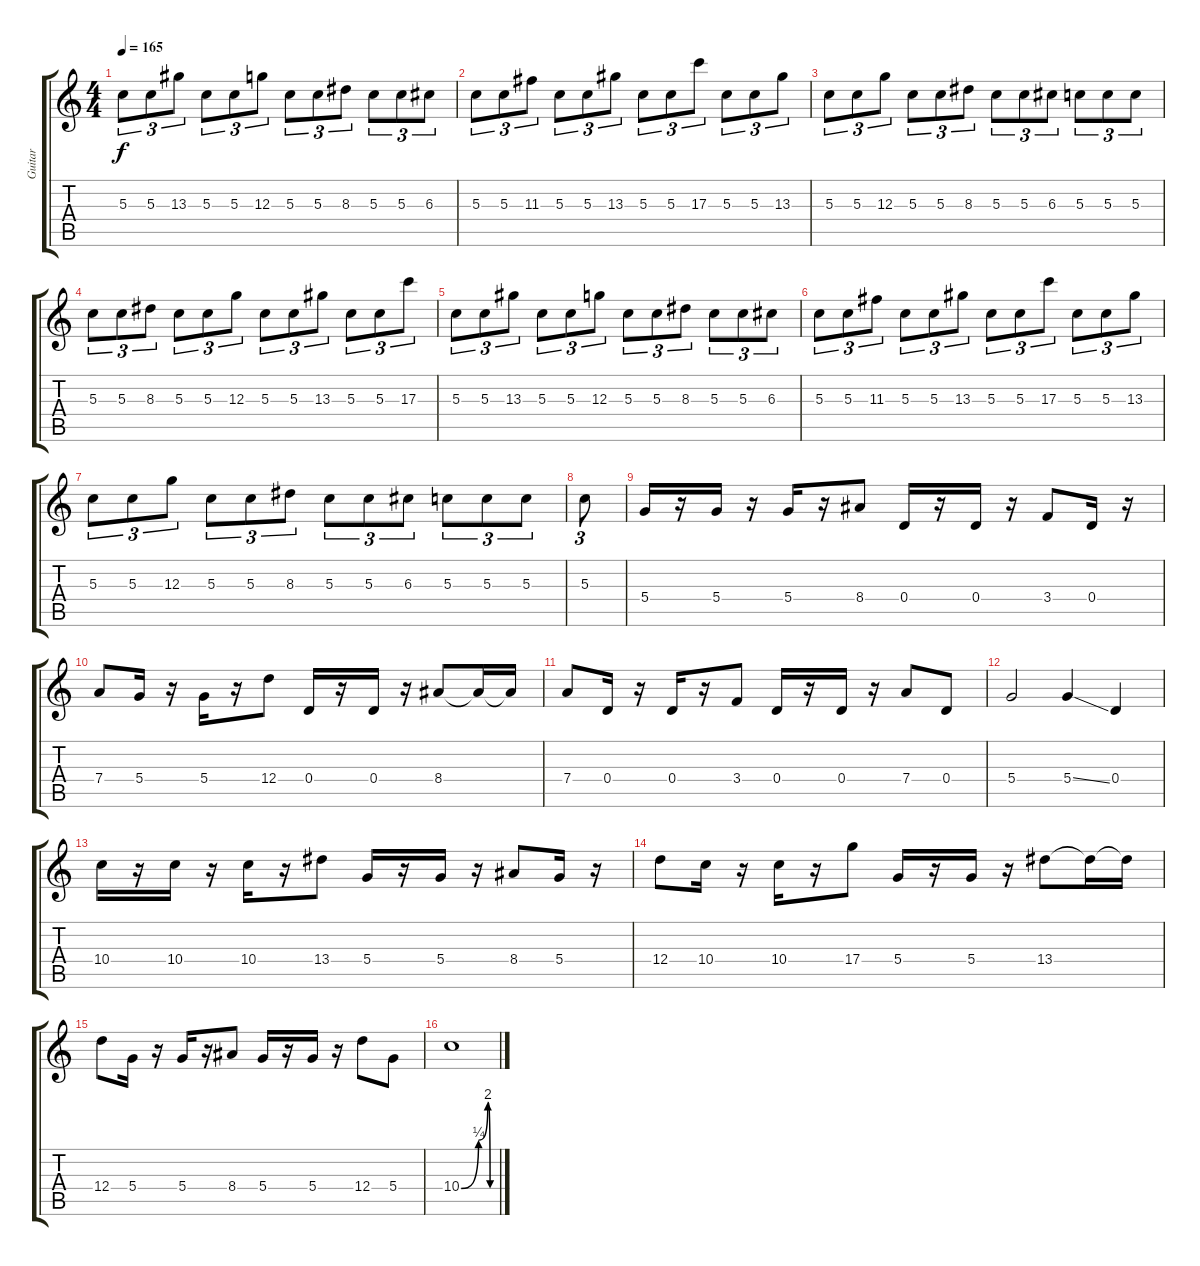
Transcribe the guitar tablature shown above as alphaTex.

\track ("Guitar" "Guitar") {instrument distortionguitar}
\staff {score tabs}
\tuning (E4 B3 G3 D3 A2 E2) {hide}
\ts (4 4)
\tempo 165
\clef g2
\ks c
5.3.8{tu (3 2) dy f} 5.3.8{tu (3 2)} 13.3.8{tu (3 2)} 5.3.8{tu (3 2)} 5.3.8{tu (3 2)} 12.3.8{tu (3 2)} 5.3.8{tu (3 2)} 5.3.8{tu (3 2)} 8.3.8{tu (3 2)} 5.3.8{tu (3 2)} 5.3.8{tu (3 2)} 6.3.8{tu (3 2)} |
5.3.8{tu (3 2)} 5.3.8{tu (3 2)} 11.3.8{tu (3 2)} 5.3.8{tu (3 2)} 5.3.8{tu (3 2)} 13.3.8{tu (3 2)} 5.3.8{tu (3 2)} 5.3.8{tu (3 2)} 17.3.8{tu (3 2)} 5.3.8{tu (3 2)} 5.3.8{tu (3 2)} 13.3.8{tu (3 2)} |
5.3.8{tu (3 2)} 5.3.8{tu (3 2)} 12.3.8{tu (3 2)} 5.3.8{tu (3 2)} 5.3.8{tu (3 2)} 8.3.8{tu (3 2)} 5.3.8{tu (3 2)} 5.3.8{tu (3 2)} 6.3.8{tu (3 2)} 5.3.8{tu (3 2)} 5.3.8{tu (3 2)} 5.3.8{tu (3 2)} |
5.3.8{tu (3 2)} 5.3.8{tu (3 2)} 8.3.8{tu (3 2)} 5.3.8{tu (3 2)} 5.3.8{tu (3 2)} 12.3.8{tu (3 2)} 5.3.8{tu (3 2)} 5.3.8{tu (3 2)} 13.3.8{tu (3 2)} 5.3.8{tu (3 2)} 5.3.8{tu (3 2)} 17.3.8{tu (3 2)} |
5.3.8{tu (3 2)} 5.3.8{tu (3 2)} 13.3.8{tu (3 2)} 5.3.8{tu (3 2)} 5.3.8{tu (3 2)} 12.3.8{tu (3 2)} 5.3.8{tu (3 2)} 5.3.8{tu (3 2)} 8.3.8{tu (3 2)} 5.3.8{tu (3 2)} 5.3.8{tu (3 2)} 6.3.8{tu (3 2)} |
5.3.8{tu (3 2)} 5.3.8{tu (3 2)} 11.3.8{tu (3 2)} 5.3.8{tu (3 2)} 5.3.8{tu (3 2)} 13.3.8{tu (3 2)} 5.3.8{tu (3 2)} 5.3.8{tu (3 2)} 17.3.8{tu (3 2)} 5.3.8{tu (3 2)} 5.3.8{tu (3 2)} 13.3.8{tu (3 2)} |
5.3.8{tu (3 2)} 5.3.8{tu (3 2)} 12.3.8{tu (3 2)} 5.3.8{tu (3 2)} 5.3.8{tu (3 2)} 8.3.8{tu (3 2)} 5.3.8{tu (3 2)} 5.3.8{tu (3 2)} 6.3.8{tu (3 2)} 5.3.8{tu (3 2)} 5.3.8{tu (3 2)} 5.3.8{tu (3 2)} |
5.3.8{tu (3 2)} |
5.4.16 r.16 5.4.16 r.16 5.4.16 r.16 8.4.8 0.4.16 r.16 0.4.16 r.16 3.4.8 0.4.16 r.16 |
7.4.8 5.4.16 r.16 5.4.16 r.16 12.4.8 0.4.16 r.16 0.4.16 r.16 8.4.8 8.4{t}.16 8.4{t}.16 |
7.4.8 0.4.16 r.16 0.4.16 r.16 3.4.8 0.4.16 r.16 0.4.16 r.16 7.4.8 0.4.8 |
5.4.2 5.4{ss}.4 0.4.4 |
10.4.16 r.16 10.4.16 r.16 10.4.16 r.16 13.4.8 5.4.16 r.16 5.4.16 r.16 8.4.8 5.4.16 r.16 |
12.4.8 10.4.16 r.16 10.4.16 r.16 17.4.8 5.4.16 r.16 5.4.16 r.16 13.4.8 13.4{t}.16 13.4{t}.16 |
12.4.8 5.4.16 r.16 5.4.16 r.16 8.4.8 5.4.16 r.16 5.4.16 r.16 12.4.8 5.4.8 |
10.4{be (custom 0 0 30 1 46 8 50 0 60 0)}.1
